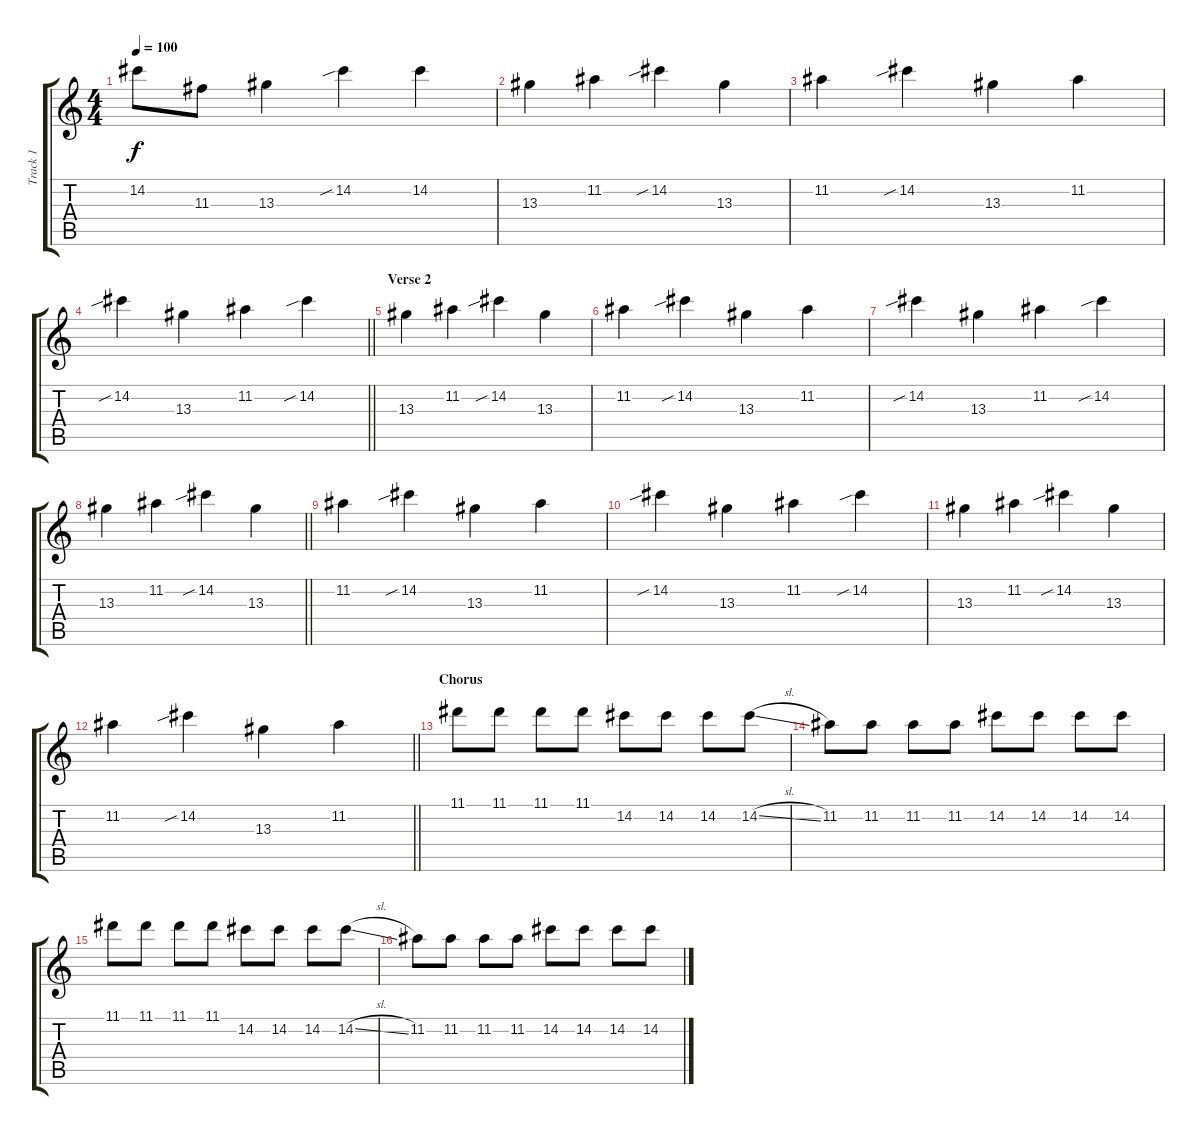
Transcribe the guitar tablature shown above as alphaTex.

\track ("Track 1" "Track 1") {instrument electricguitarjazz}
\staff {score tabs}
\tuning (E4 B3 G3 D3 A2 E2) {hide}
\ts (4 4)
\tempo 100
\clef g2
\ks c
14.2.8{dy f} 11.3.8 13.3.4 14.2{sib}.4 14.2.4 |
13.3.4 11.2.4 14.2{sib}.4 13.3.4 |
11.2.4 14.2{sib}.4 13.3.4 11.2.4 |
\barLineRight lightlight
14.2{sib}.4 13.3.4 11.2.4 14.2{sib}.4 |
\section ("" "Verse 2")
13.3.4 11.2.4 14.2{sib}.4 13.3.4 |
11.2.4 14.2{sib}.4 13.3.4 11.2.4 |
14.2{sib}.4 13.3.4 11.2.4 14.2{sib}.4 |
\barLineRight lightlight
13.3.4 11.2.4 14.2{sib}.4 13.3.4 |
11.2.4 14.2{sib}.4 13.3.4 11.2.4 |
14.2{sib}.4 13.3.4 11.2.4 14.2{sib}.4 |
13.3.4 11.2.4 14.2{sib}.4 13.3.4 |
\barLineRight lightlight
11.2.4 14.2{sib}.4 13.3.4 11.2.4 |
\section ("" "Chorus")
11.1.8 11.1.8 11.1.8 11.1.8 14.2.8 14.2.8 14.2.8 14.2{sl}.8 |
11.2.8 11.2.8 11.2.8 11.2.8 14.2.8 14.2.8 14.2.8 14.2.8 |
11.1.8 11.1.8 11.1.8 11.1.8 14.2.8 14.2.8 14.2.8 14.2{sl}.8 |
11.2.8 11.2.8 11.2.8 11.2.8 14.2.8 14.2.8 14.2.8 14.2.8
